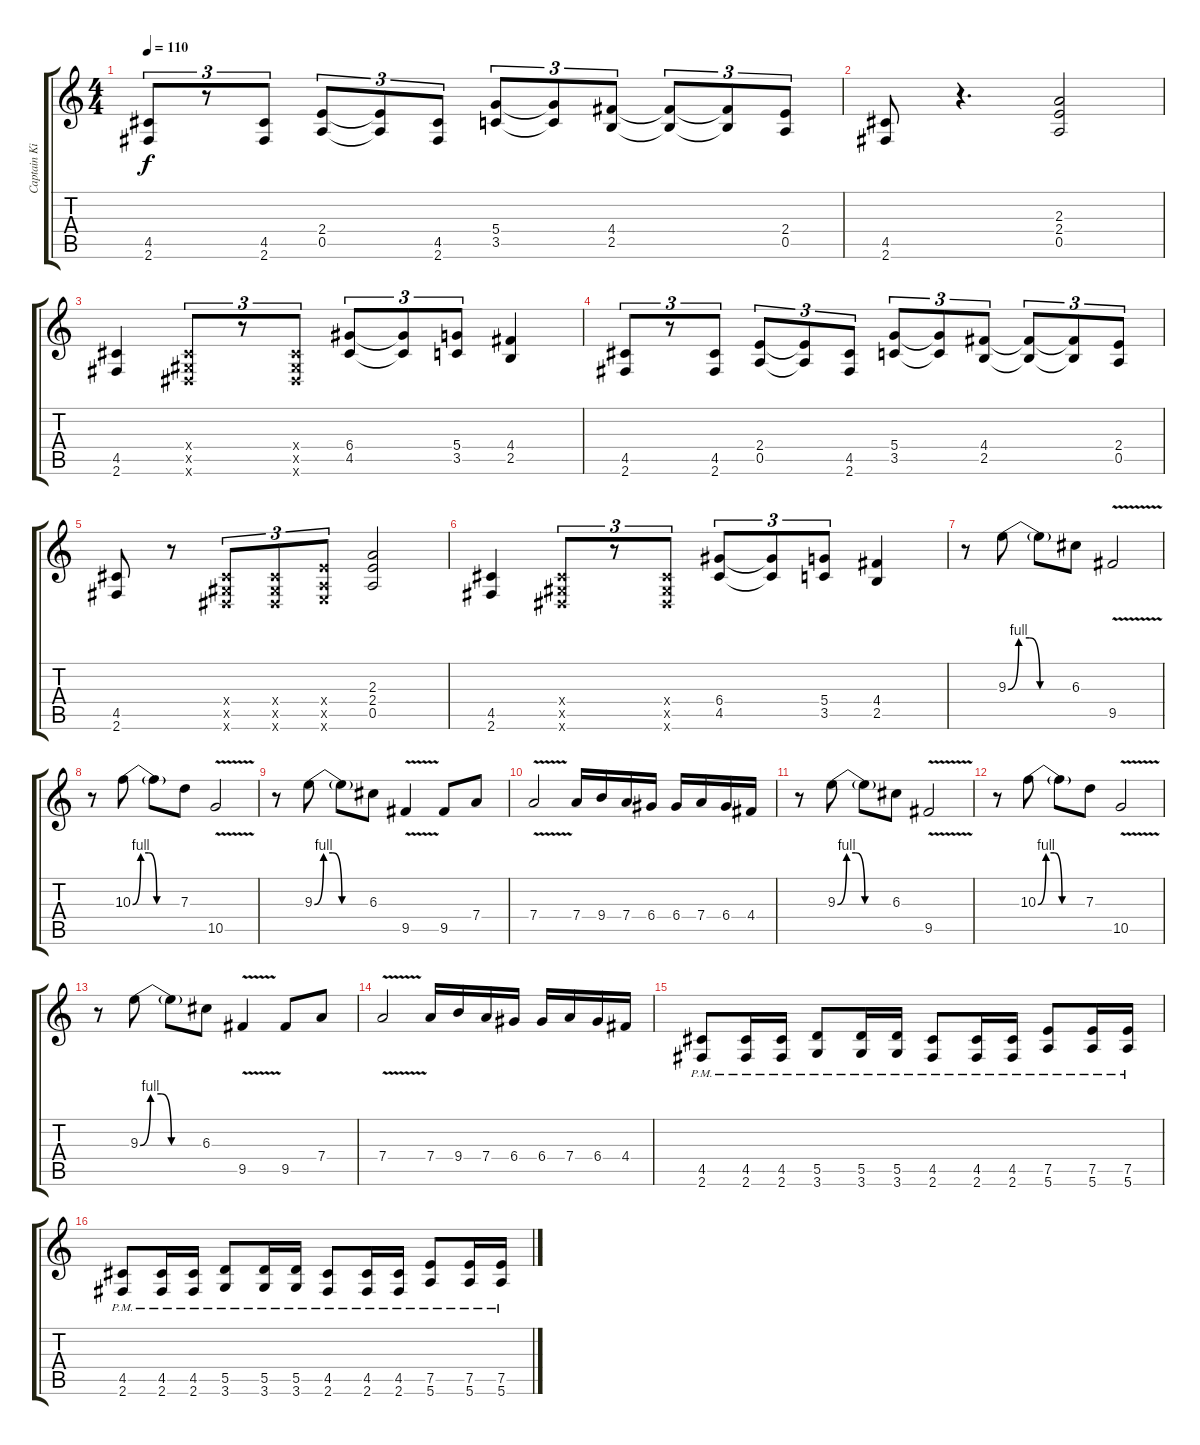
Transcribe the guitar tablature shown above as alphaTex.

\track ("Captain Kirk" "Captain Ki") {instrument distortionguitar}
\staff {score tabs}
\tuning (E4 B3 G3 D3 A2 E2) {hide}
\ts (4 4)
\tempo 110
\clef g2
\ks c
(4.5 2.6).8{tu (3 2) dy f} r.8{tu (3 2)} (4.5 2.6).8{tu (3 2)} (2.4 0.5).8{tu (3 2)} (2.4{t} 0.5{t}).8{tu (3 2)} (4.5 2.6).8{tu (3 2)} (5.4 3.5).8{tu (3 2)} (5.4{t} 3.5{t}).8{tu (3 2)} (4.4 2.5).8{tu (3 2)} (4.4{t} 2.5{t}).8{tu (3 2)} (4.4{t} 2.5{t}).8{tu (3 2)} (2.4 0.5).8{tu (3 2)} |
(4.5 2.6).8 r.4{d} (2.3 2.4 0.5).2 |
(4.5 2.6).4 (-1.4{x} -1.5{x} -1.6{x}).8{tu (3 2)} r.8{tu (3 2)} (-1.4{x} -1.5{x} -1.6{x}).8{tu (3 2)} (6.4 4.5).8{tu (3 2)} (6.4{t} 4.5{t}).8{tu (3 2)} (5.4 3.5).8{tu (3 2)} (4.4 2.5).4 |
(4.5 2.6).8{tu (3 2)} r.8{tu (3 2)} (4.5 2.6).8{tu (3 2)} (2.4 0.5).8{tu (3 2)} (2.4{t} 0.5{t}).8{tu (3 2)} (4.5 2.6).8{tu (3 2)} (5.4 3.5).8{tu (3 2)} (5.4{t} 3.5{t}).8{tu (3 2)} (4.4 2.5).8{tu (3 2)} (4.4{t} 2.5{t}).8{tu (3 2)} (4.4{t} 2.5{t}).8{tu (3 2)} (2.4 0.5).8{tu (3 2)} |
(4.5 2.6).8 r.8 (-1.4{x} -1.5{x} -1.6{x}).8{tu (3 2)} (-1.4{x} -1.5{x} -1.6{x}).8{tu (3 2)} (2.4{x} 0.5{x} 0.6{x}).8{tu (3 2)} (2.3 2.4 0.5).2 |
(4.5 2.6).4 (-1.4{x} -1.5{x} -1.6{x}).8{tu (3 2)} r.8{tu (3 2)} (-1.4{x} -1.5{x} -1.6{x}).8{tu (3 2)} (6.4 4.5).8{tu (3 2)} (6.4{t} 4.5{t}).8{tu (3 2)} (5.4 3.5).8{tu (3 2)} (4.4 2.5).4 |
r.8 9.3{be (custom 0 0 10 4 20 4 30 0 60 0)}.8 9.3{t}.8 6.3.8 9.5{v}.2 |
r.8 10.3{be (custom 0 0 10 4 20 4 30 0 60 0)}.8 10.3{t}.8 7.3.8 10.5{v}.2 |
r.8 9.3{be (custom 0 0 10 4 20 4 30 0 60 0)}.8 9.3{t}.8 6.3.8 9.5{v}.4 9.5.8 7.4.8 |
7.4{v}.2 7.4.16 9.4.16 7.4.16 6.4.16 6.4.16 7.4.16 6.4.16 4.4.16 |
r.8 9.3{be (custom 0 0 10 4 20 4 30 0 60 0)}.8 9.3{t}.8 6.3.8 9.5{v}.2 |
r.8 10.3{be (custom 0 0 10 4 20 4 30 0 60 0)}.8 10.3{t}.8 7.3.8 10.5{v}.2 |
r.8 9.3{be (custom 0 0 10 4 20 4 30 0 60 0)}.8 9.3{t}.8 6.3.8 9.5{v}.4 9.5.8 7.4.8 |
7.4{v}.2 7.4.16 9.4.16 7.4.16 6.4.16 6.4.16 7.4.16 6.4.16 4.4.16 |
(4.5{pm} 2.6{pm}).8 (4.5{pm} 2.6{pm}).16 (4.5{pm} 2.6{pm}).16 (5.5{pm} 3.6{pm}).8 (5.5{pm} 3.6{pm}).16 (5.5{pm} 3.6{pm}).16 (4.5{pm} 2.6{pm}).8 (4.5{pm} 2.6{pm}).16 (4.5{pm} 2.6{pm}).16 (7.5{pm} 5.6{pm}).8 (7.5{pm} 5.6{pm}).16 (7.5{pm} 5.6{pm}).16 |
(4.5{pm} 2.6{pm}).8 (4.5{pm} 2.6{pm}).16 (4.5{pm} 2.6{pm}).16 (5.5{pm} 3.6{pm}).8 (5.5{pm} 3.6{pm}).16 (5.5{pm} 3.6{pm}).16 (4.5{pm} 2.6{pm}).8 (4.5{pm} 2.6{pm}).16 (4.5{pm} 2.6{pm}).16 (7.5{pm} 5.6{pm}).8 (7.5{pm} 5.6{pm}).16 (7.5{pm} 5.6{pm}).16
